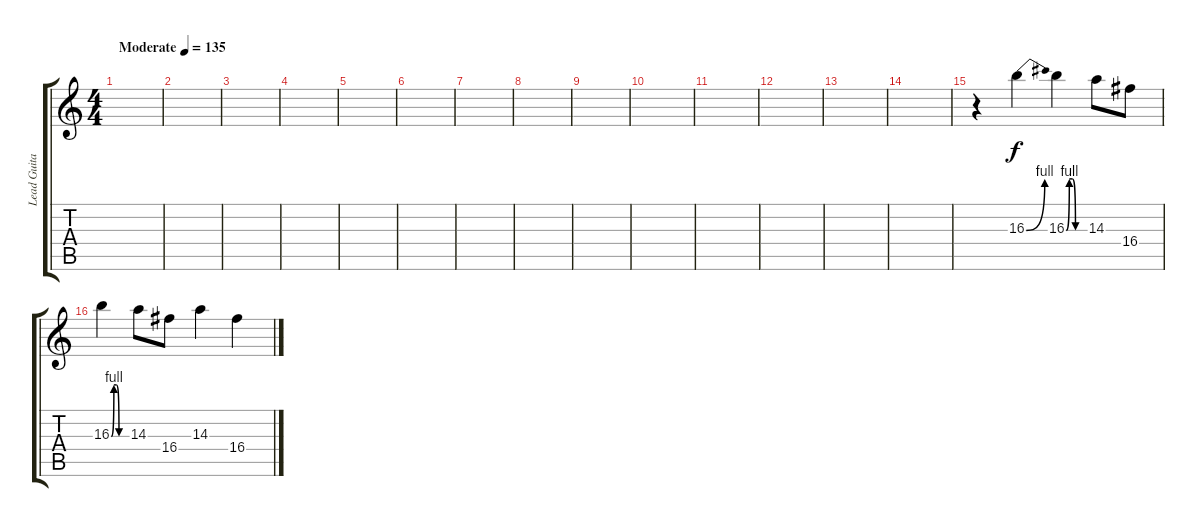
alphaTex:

\track ("Lead Guitar" "Lead Guita") {instrument overdrivenguitar}
\staff {score tabs}
\tuning (E4 B3 G3 D3 A2 E2) {hide}
\ts (4 4)
\tempo (135 "Moderate")
\clef g2
\ks c
|
|
|
|
|
|
|
|
|
|
|
|
|
|
r.4 16.3{be (bend 0 0 60 4)}.4 16.3{be (custom 0 0 10 4 20 4 30 0 60 0)}.4 14.3.8 16.4.8 |
16.3{be (custom 0 0 10 4 20 4 30 0 60 0)}.4 14.3.8 16.4.8 14.3.4 16.4.4
